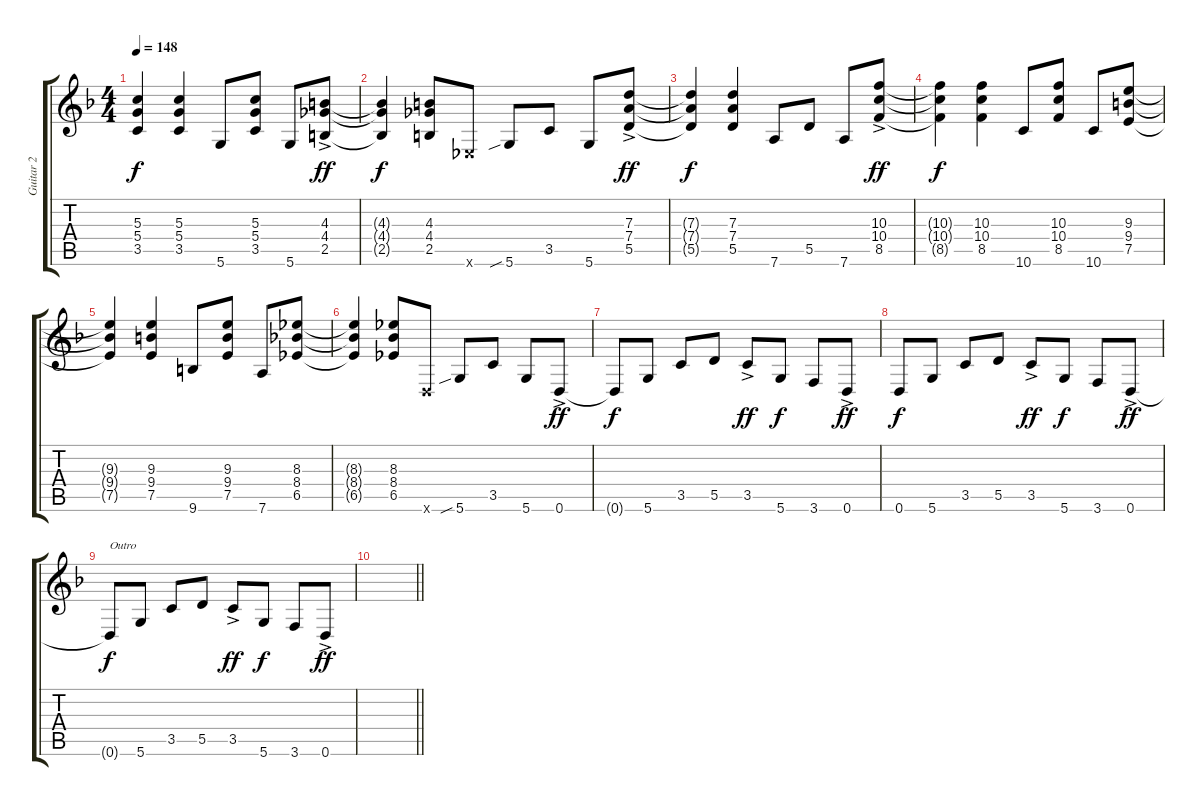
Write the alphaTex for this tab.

\track ("Guitar 2" "Guitar 2") {instrument distortionguitar}
\staff {score tabs}
\tuning (E4 B3 G3 D3 A2 D2) {hide}
\ts (4 4)
\tempo 148
\clef g2
\ks f
(5.3{t} 5.4{t} 3.5{t}).4{dy f} (5.3 5.4 3.5).4 5.6.8 (5.3 5.4 3.5).8 5.6.8 (4.3{ac} 4.4{ac} 2.5{ac}).8{dy ff} |
(4.3{t} 4.4{t} 2.5{t}).4{dy f} (4.3 4.4 2.5).8 1.6{x}.8 5.6{sib}.8 3.5.8 5.6.8 (7.3{ac} 7.4{ac} 5.5{ac}).8{dy ff} |
(7.3{t} 7.4{t} 5.5{t}).4{dy f} (7.3 7.4 5.5).4 7.6.8 5.5.8 7.6.8 (10.3{ac} 10.4{ac} 8.5{ac}).8{dy ff} |
(10.3{t} 10.4{t} 8.5{t}).4{dy f} (10.3 10.4 8.5).4 10.6.8 (10.3 10.4 8.5).8 10.6.8 (9.3 9.4 7.5).8 |
(9.3{t} 9.4{t} 7.5{t}).4 (9.3 9.4 7.5).4 9.6.8 (9.3 9.4 7.5).8 7.6.8 (8.3 8.4 6.5).8 |
(8.3{t} 8.4{t} 6.5{t}).4 (8.3 8.4 6.5).8 0.6{x}.8 5.6{sib}.8 3.5.8 5.6.8 0.6{ac}.8{dy ff} |
0.6{t}.8{dy f} 5.6.8 3.5.8 5.5.8 3.5{ac}.8{dy ff} 5.6.8{dy f} 3.6.8 0.6{ac}.8{dy ff} |
0.6.8{dy f} 5.6.8 3.5.8 5.5.8 3.5{ac}.8{dy ff} 5.6.8{dy f} 3.6.8 0.6{ac}.8{dy ff} |
0.6{t}.8{txt "Outro" dy f} 5.6.8 3.5.8 5.5.8 3.5{ac}.8{dy ff} 5.6.8{dy f} 3.6.8 0.6{ac}.8{dy ff} |
\barLineRight lightlight
